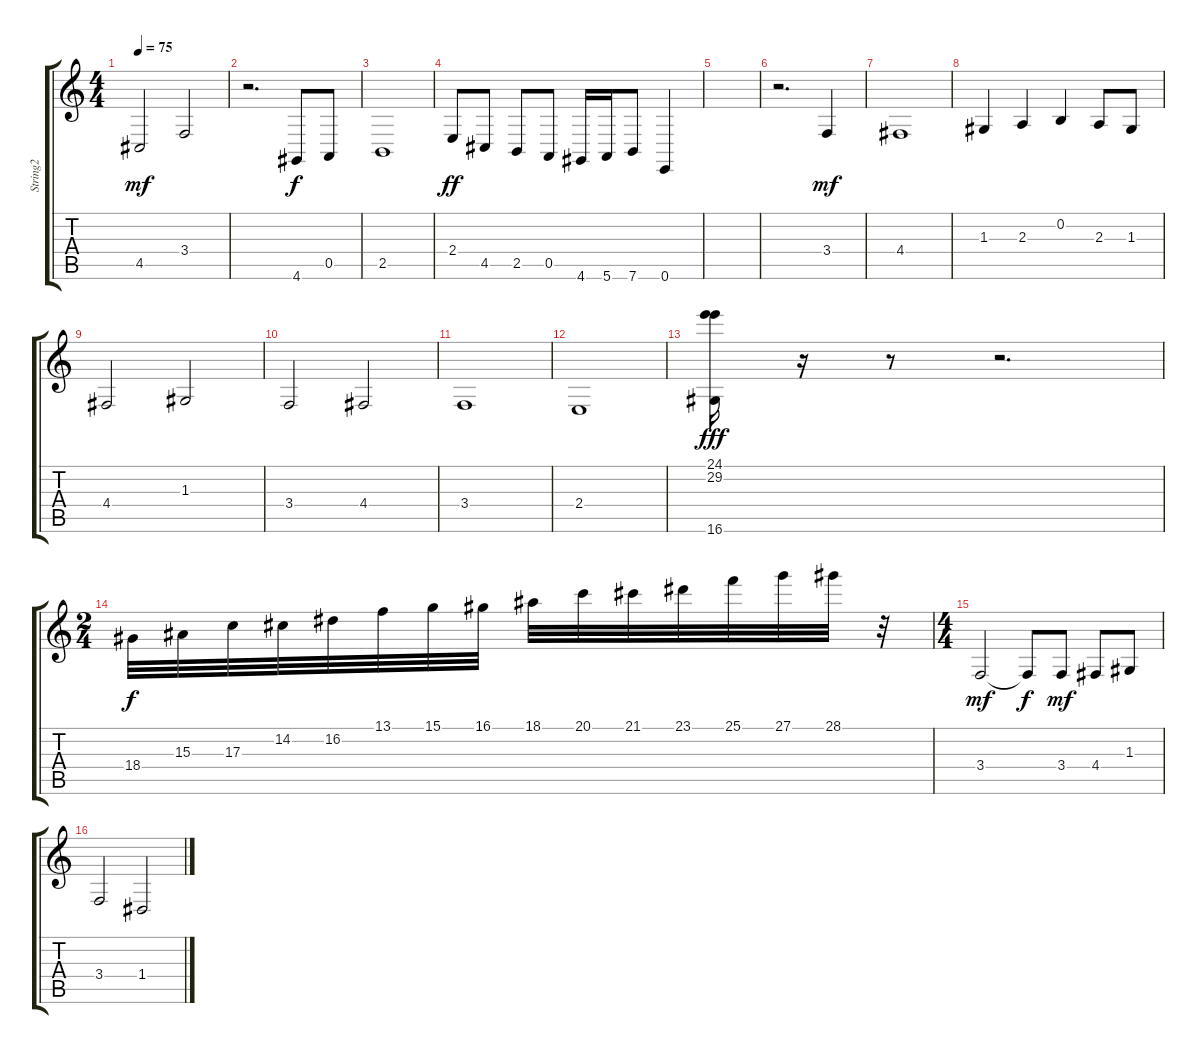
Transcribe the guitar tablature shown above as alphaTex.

\track ("String2" "String2") {instrument stringensemble2}
\staff {score tabs}
\tuning (E4 B3 G3 D3 A2 E2) {hide}
\ts (4 4)
\tempo 75
\clef g2
\ks c
4.5.2{dy mf} 3.4.2 |
r.2{d instrument stringensemble1} 4.6.8{dy f} 0.5.8 |
2.5.1 |
2.4.8{dy ff instrument stringensemble1} 4.5.8 2.5.8 0.5.8 4.6.16 5.6.16 7.6.8 0.6.4 |
|
r.2{d} 3.4.4{dy mf} |
4.4.1 |
1.3.4 2.3.4 0.2.4 2.3.8 1.3.8 |
4.4.2 1.3.2 |
3.4.2 4.4.2 |
3.4.1 |
2.4.1 |
(24.1 29.2 16.6).16{dy fff} r.16 r.8 r.2{d} |
\ts (2 4)
18.4.32{dy f} 15.3.32 17.3.32 14.2.32 16.2.32 13.1.32 15.1.32 16.1.32 18.1.32 20.1.32 21.1.32 23.1.32 25.1.32 27.1.32 28.1.32 r.32 |
\ts (4 4)
3.4.2{dy mf} 3.4{t}.8{dy f} 3.4.8{dy mf} 4.4.8 1.3.8 |
3.4.2 1.4.2
